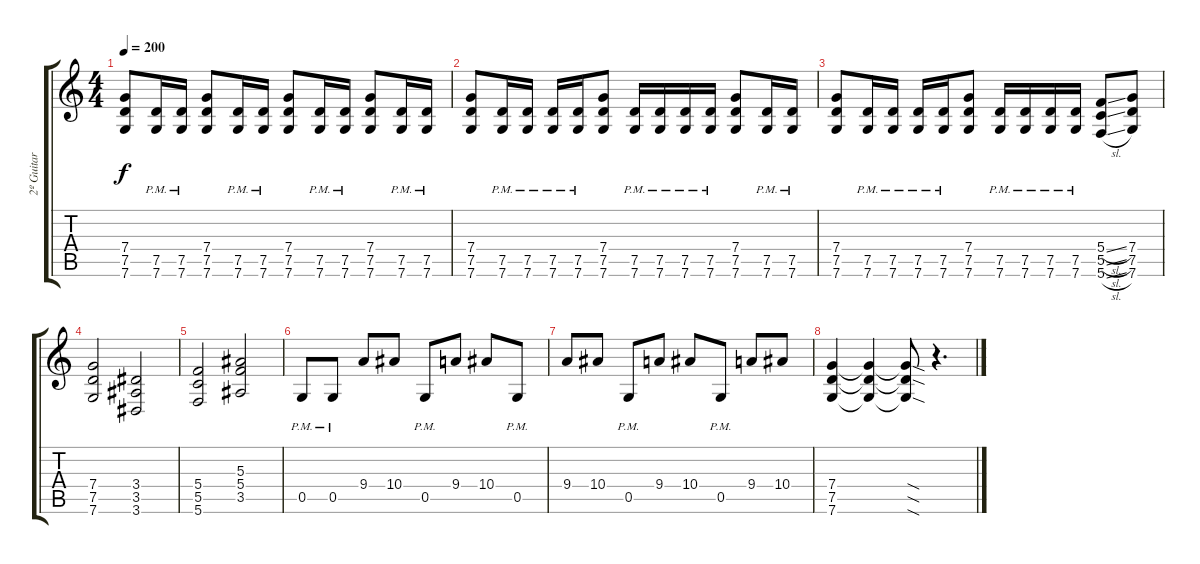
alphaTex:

\track ("2º Guitar" "2º Guitar") {instrument overdrivenguitar}
\staff {score tabs}
\tuning (D4 A3 F3 C3 G2 C2) {hide}
\ts (4 4)
\tempo 200
\clef g2
\ks c
(7.4 7.5 7.6).8{dy f} (7.5{pm} 7.6{pm}).16 (7.5{pm} 7.6{pm}).16 (7.4 7.5 7.6).8 (7.5{pm} 7.6{pm}).16 (7.5{pm} 7.6{pm}).16 (7.4 7.5 7.6).8 (7.5{pm} 7.6{pm}).16 (7.5{pm} 7.6{pm}).16 (7.4 7.5 7.6).8 (7.5{pm} 7.6{pm}).16 (7.5{pm} 7.6{pm}).16 |
(7.4 7.5 7.6).8 (7.5{pm} 7.6{pm}).16 (7.5{pm} 7.6{pm}).16 (7.5{pm} 7.6{pm}).16 (7.5{pm} 7.6{pm}).16 (7.4 7.5 7.6).8 (7.5{pm} 7.6{pm}).16 (7.5{pm} 7.6{pm}).16 (7.5{pm} 7.6{pm}).16 (7.5{pm} 7.6{pm}).16 (7.4 7.5 7.6).8 (7.5{pm} 7.6{pm}).16 (7.5{pm} 7.6{pm}).16 |
(7.4 7.5 7.6).8 (7.5{pm} 7.6{pm}).16 (7.5{pm} 7.6{pm}).16 (7.5{pm} 7.6{pm}).16 (7.5{pm} 7.6{pm}).16 (7.4 7.5 7.6).8 (7.5{pm} 7.6{pm}).16 (7.5{pm} 7.6{pm}).16 (7.5{pm} 7.6{pm}).16 (7.5{pm} 7.6{pm}).16 (5.4{sl} 5.5{sl} 5.6{sl}).8 (7.4 7.5 7.6).8 |
(7.4 7.5 7.6).2 (3.4 3.5 3.6).2 |
(5.4 5.5 5.6).2 (5.3 5.4 3.5).2 |
0.5{pm}.8 0.5{pm}.8 9.4.8 10.4.8 0.5{pm}.8 9.4.8 10.4.8 0.5{pm}.8 |
9.4.8 10.4.8 0.5{pm}.8 9.4.8 10.4.8 0.5{pm}.8 9.4.8 10.4.8 |
(7.4 7.5 7.6).4 (7.4{t} 7.5{t} 7.6{t}).4 (7.4{sod t} 7.5{sod t} 7.6{sod t}).8 r.4{d}
